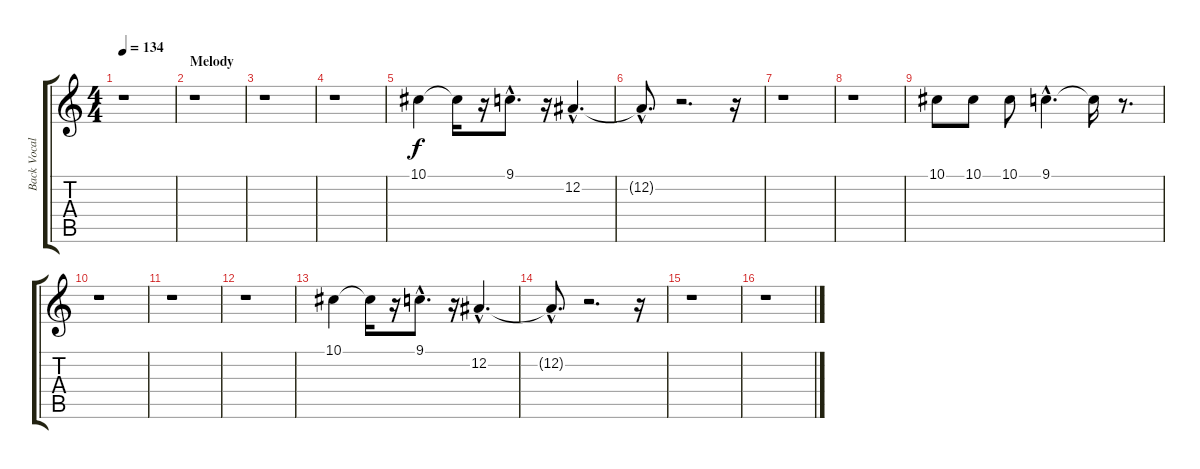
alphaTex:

\track ("Back Vocal" "Back Vocal") {instrument cello}
\staff {score tabs}
\tuning (Eb4 Bb3 Gb3 Db3 Ab2 Eb2) {hide}
\ts (4 4)
\tempo 134
\clef g2
\ks c
r.1{dy f} |
\section ("" "Melody")
r.1 |
r.1 |
r.1 |
10.1.4 10.1{t}.16 r.16 9.1{hac}.8{d} r.16 12.2{hac}.4{d} |
12.2{hac t}.8{d} r.2{d} r.16 |
r.1 |
r.1 |
10.1.8 10.1.8 10.1.8 9.1{hac}.4{d} 9.1{t}.16 r.8{d} |
r.1 |
r.1 |
r.1 |
10.1.4 10.1{t}.16 r.16 9.1{hac}.8{d} r.16 12.2{hac}.4{d} |
12.2{hac t}.8{d} r.2{d} r.16 |
r.1 |
r.1
